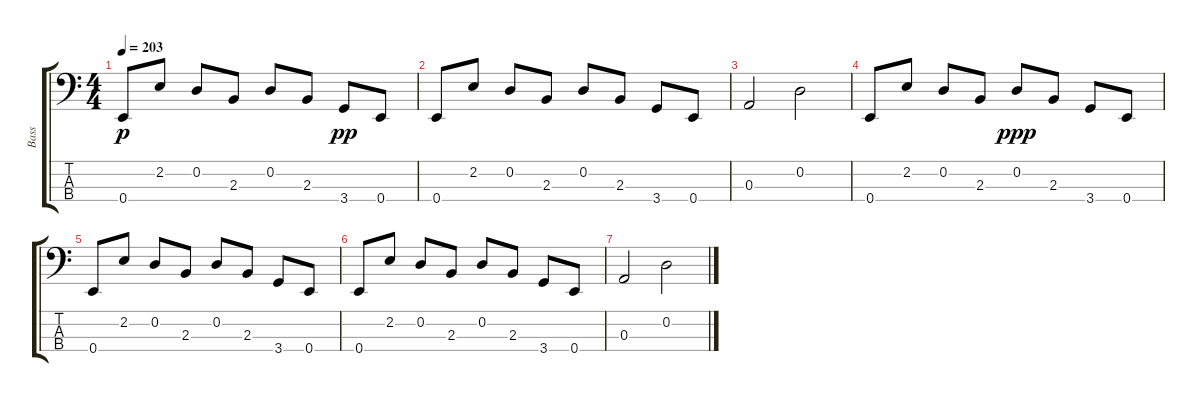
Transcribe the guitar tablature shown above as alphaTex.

\track ("Bass" "Bass") {instrument electricbassfinger}
\staff {score tabs}
\tuning (G2 D2 A1 E1) {hide}
\ts (4 4)
\tempo 203
\clef f4
\ks c
0.4.8{dy p} 2.2.8 0.2.8 2.3.8 0.2.8 2.3.8 3.4.8{dy pp} 0.4.8 |
0.4.8 2.2.8 0.2.8 2.3.8 0.2.8 2.3.8 3.4.8 0.4.8 |
0.3.2 0.2.2 |
0.4.8 2.2.8 0.2.8 2.3.8 0.2.8{dy ppp} 2.3.8 3.4.8 0.4.8 |
0.4.8 2.2.8 0.2.8 2.3.8 0.2.8 2.3.8 3.4.8 0.4.8 |
0.4.8 2.2.8 0.2.8 2.3.8 0.2.8 2.3.8 3.4.8 0.4.8 |
0.3.2 0.2.2
